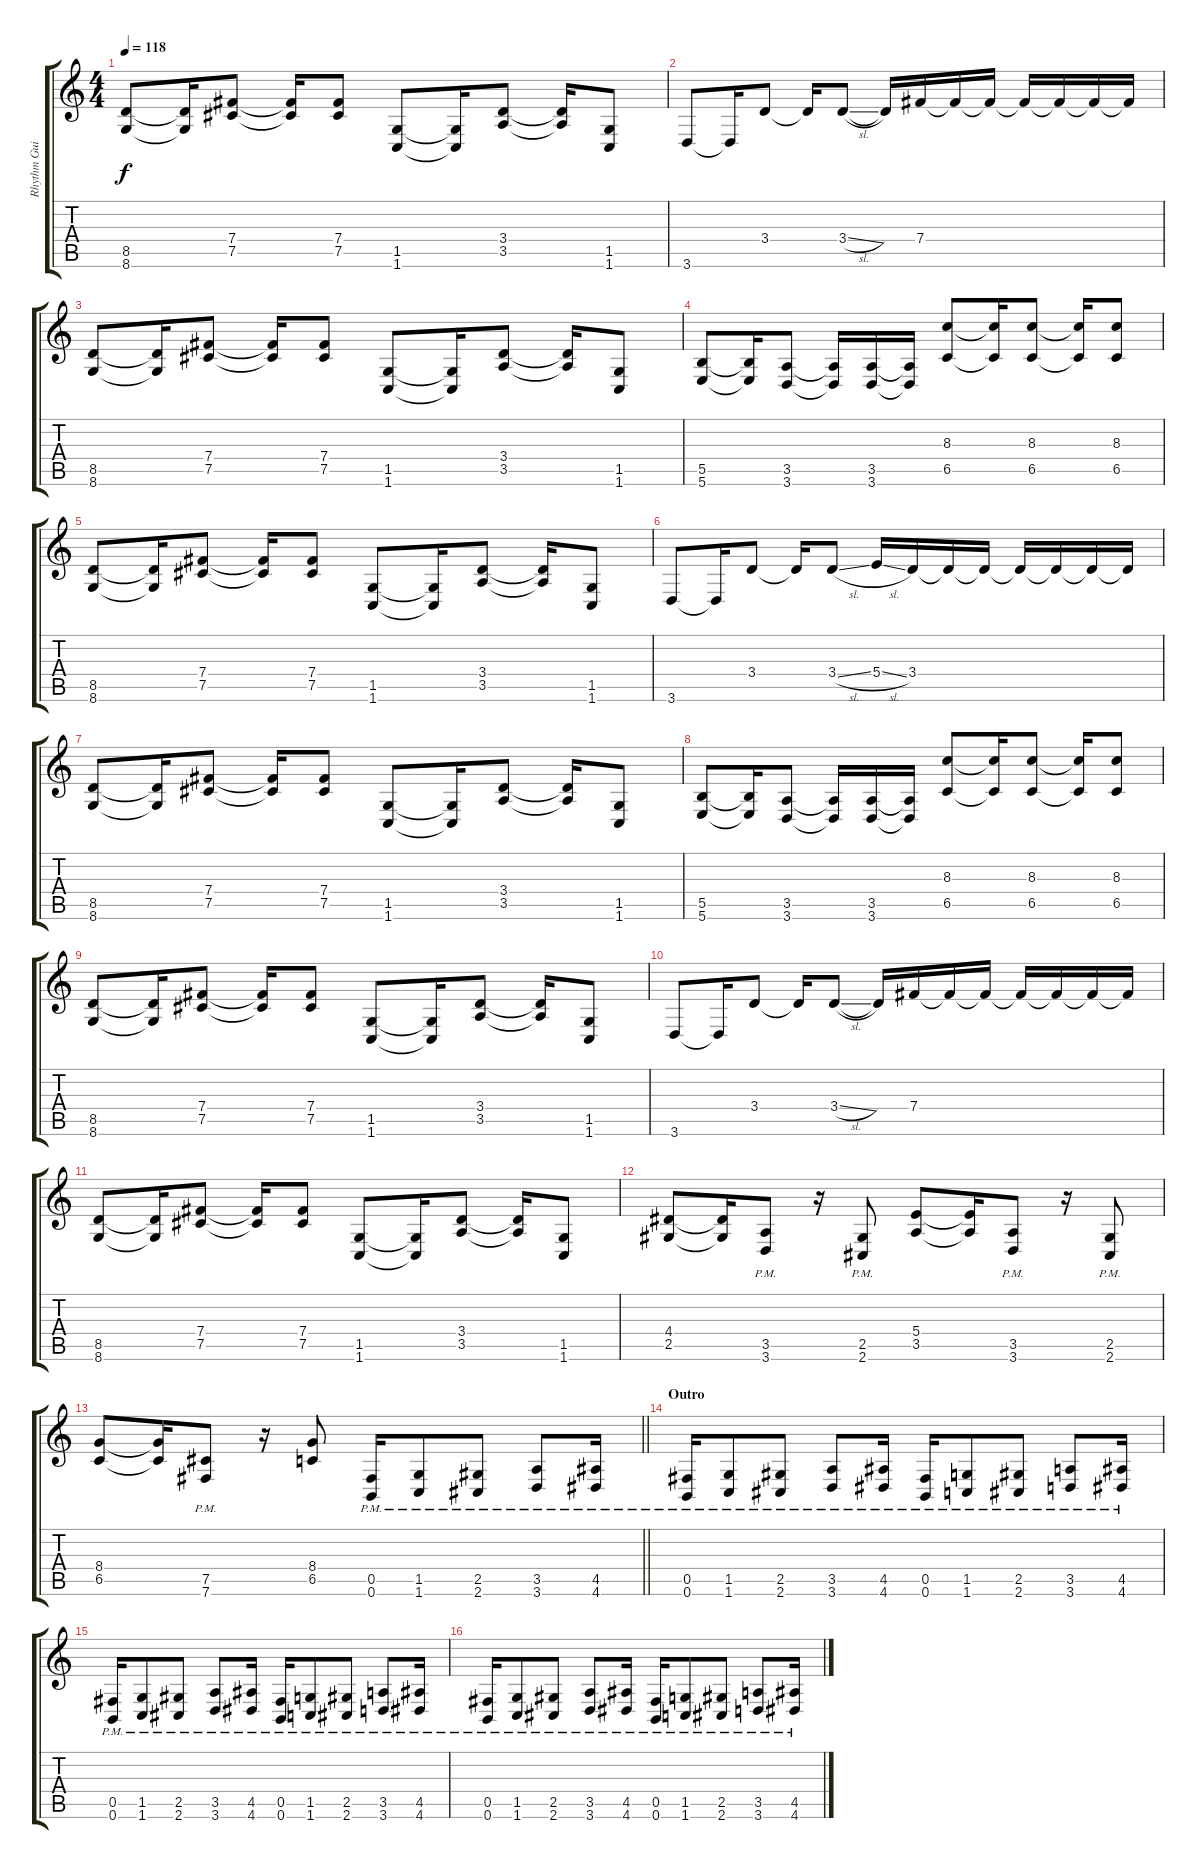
\track ("Rhythm Guitar" "Rhythm Gui") {instrument distortionguitar}
\staff {score tabs}
\tuning (Db4 Ab3 E3 B2 Gb2 B1) {hide}
\ts (4 4)
\tempo 118
\clef g2
\ks c
(8.5 8.6).8{dy f volume 16 balance 16} (8.5{t} 8.6{t}).16 (7.4 7.5).8 (7.4{t} 7.5{t}).16 (7.4 7.5).8 (1.5 1.6).8 (1.5{t} 1.6{t}).16 (3.4 3.5).8 (3.4{t} 3.5{t}).16 (1.5 1.6).8 |
3.6.8 3.6{t}.16 3.4.8 3.4{t}.16 3.4{sl}.8 3.4{t}.16 7.4.16 7.4{t}.16 7.4{t}.16 7.4{t}.16 7.4{t}.16 7.4{t}.16 7.4{t}.16 |
(8.5 8.6).8 (8.5{t} 8.6{t}).16 (7.4 7.5).8 (7.4{t} 7.5{t}).16 (7.4 7.5).8 (1.5 1.6).8 (1.5{t} 1.6{t}).16 (3.4 3.5).8 (3.4{t} 3.5{t}).16 (1.5 1.6).8 |
(5.5 5.6).8 (5.5{t} 5.6{t}).16 (3.5 3.6).8 (3.5{t} 3.6{t}).16 (3.5 3.6).16 (3.5{t} 3.6{t}).16 (8.3 6.5).8{volume 11 balance 16} (8.3{t} 6.5{t}).16 (8.3 6.5).8 (8.3{t} 6.5{t}).16 (8.3 6.5).8 |
(8.5 8.6).8{volume 16 balance 16} (8.5{t} 8.6{t}).16 (7.4 7.5).8 (7.4{t} 7.5{t}).16 (7.4 7.5).8 (1.5 1.6).8 (1.5{t} 1.6{t}).16 (3.4 3.5).8 (3.4{t} 3.5{t}).16 (1.5 1.6).8 |
3.6.8 3.6{t}.16 3.4.8 3.4{t}.16 3.4{sl}.8 5.4{sl}.16 3.4.16 3.4{t}.16 3.4{t}.16 3.4{t}.16 3.4{t}.16 3.4{t}.16 3.4{t}.16 |
(8.5 8.6).8 (8.5{t} 8.6{t}).16 (7.4 7.5).8 (7.4{t} 7.5{t}).16 (7.4 7.5).8 (1.5 1.6).8 (1.5{t} 1.6{t}).16 (3.4 3.5).8 (3.4{t} 3.5{t}).16 (1.5 1.6).8 |
(5.5 5.6).8 (5.5{t} 5.6{t}).16 (3.5 3.6).8 (3.5{t} 3.6{t}).16 (3.5 3.6).16 (3.5{t} 3.6{t}).16 (8.3 6.5).8{volume 11} (8.3{t} 6.5{t}).16 (8.3 6.5).8 (8.3{t} 6.5{t}).16 (8.3 6.5).8 |
(8.5 8.6).8{volume 16 balance 16} (8.5{t} 8.6{t}).16 (7.4 7.5).8 (7.4{t} 7.5{t}).16 (7.4 7.5).8 (1.5 1.6).8 (1.5{t} 1.6{t}).16 (3.4 3.5).8 (3.4{t} 3.5{t}).16 (1.5 1.6).8 |
3.6.8 3.6{t}.16 3.4.8 3.4{t}.16 3.4{sl}.8 3.4{t}.16 7.4.16 7.4{t}.16 7.4{t}.16 7.4{t}.16 7.4{t}.16 7.4{t}.16 7.4{t}.16 |
(8.5 8.6).8 (8.5{t} 8.6{t}).16 (7.4 7.5).8 (7.4{t} 7.5{t}).16 (7.4 7.5).8 (1.5 1.6).8 (1.5{t} 1.6{t}).16 (3.4 3.5).8 (3.4{t} 3.5{t}).16 (1.5 1.6).8 |
(4.4 2.5).8 (4.4{t} 2.5{t}).16 (3.5{pm} 3.6{pm}).8 r.16 (2.5{pm} 2.6{pm}).8 (5.4 3.5).8 (5.4{t} 3.5{t}).16 (3.5{pm} 3.6{pm}).8 r.16 (2.5{pm} 2.6{pm}).8 |
\barLineRight lightlight
(8.4 6.5).8 (8.4{t} 6.5{t}).16 (7.5{pm} 7.6{pm}).8 r.16 (8.4 6.5).8 (0.5{pm} 0.6{pm}).16 (1.5{pm} 1.6{pm}).8 (2.5{pm} 2.6{pm}).8 (3.5{pm} 3.6{pm}).8 (4.5{pm} 4.6{pm}).16 |
\section ("" "Outro")
(0.5{pm} 0.6{pm}).16{volume 16 balance 8} (1.5{pm} 1.6{pm}).8 (2.5{pm} 2.6{pm}).8 (3.5{pm} 3.6{pm}).8 (4.5{pm} 4.6{pm}).16 (0.5{pm} 0.6{pm}).16 (1.5{pm} 1.6{pm}).8 (2.5{pm} 2.6{pm}).8 (3.5{pm} 3.6{pm}).8 (4.5{pm} 4.6{pm}).16 |
(0.5{pm} 0.6{pm}).16 (1.5{pm} 1.6{pm}).8 (2.5{pm} 2.6{pm}).8 (3.5{pm} 3.6{pm}).8 (4.5{pm} 4.6{pm}).16 (0.5{pm} 0.6{pm}).16 (1.5{pm} 1.6{pm}).8 (2.5{pm} 2.6{pm}).8 (3.5{pm} 3.6{pm}).8 (4.5{pm} 4.6{pm}).16 |
(0.5{pm} 0.6{pm}).16 (1.5{pm} 1.6{pm}).8 (2.5{pm} 2.6{pm}).8 (3.5{pm} 3.6{pm}).8 (4.5{pm} 4.6{pm}).16 (0.5{pm} 0.6{pm}).16 (1.5{pm} 1.6{pm}).8 (2.5{pm} 2.6{pm}).8 (3.5{pm} 3.6{pm}).8 (4.5{pm} 4.6{pm}).16
